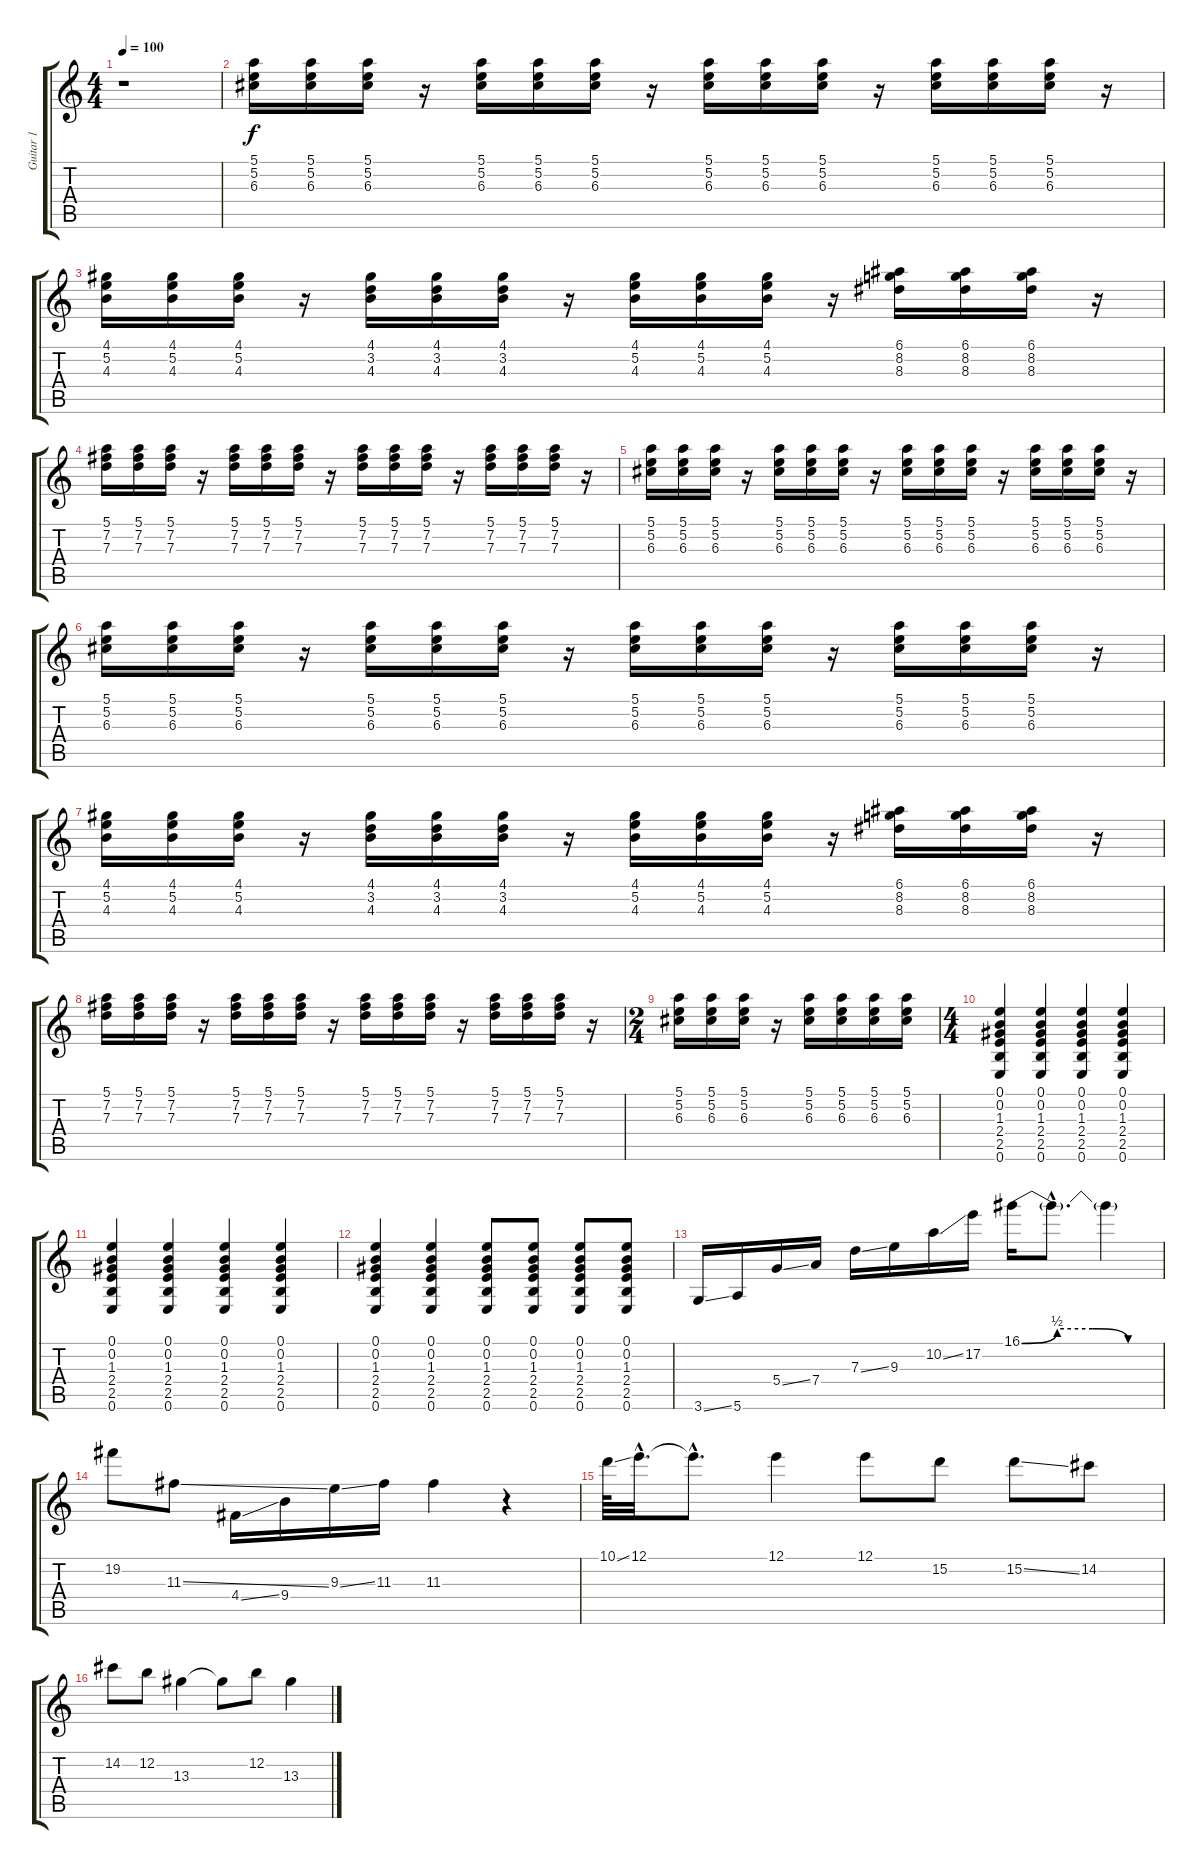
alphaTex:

\track ("Guitar 1" "Guitar 1") {instrument overdrivenguitar}
\staff {score tabs}
\tuning (E4 B3 G3 D3 A2 E2) {hide}
\ts (4 4)
\tempo 100
\clef g2
\ks c
r.1{dy f} |
(5.1 5.2 6.3).16 (5.1 5.2 6.3).16 (5.1 5.2 6.3).16 r.16 (5.1 5.2 6.3).16 (5.1 5.2 6.3).16 (5.1 5.2 6.3).16 r.16 (5.1 5.2 6.3).16 (5.1 5.2 6.3).16 (5.1 5.2 6.3).16 r.16 (5.1 5.2 6.3).16 (5.1 5.2 6.3).16 (5.1 5.2 6.3).16 r.16 |
(4.1 5.2 4.3).16 (4.1 5.2 4.3).16 (4.1 5.2 4.3).16 r.16 (4.1 3.2 4.3).16 (4.1 3.2 4.3).16 (4.1 3.2 4.3).16 r.16 (4.1 5.2 4.3).16 (4.1 5.2 4.3).16 (4.1 5.2 4.3).16 r.16 (6.1 8.2 8.3).16 (6.1 8.2 8.3).16 (6.1 8.2 8.3).16 r.16 |
(5.1 7.2 7.3).16 (5.1 7.2 7.3).16 (5.1 7.2 7.3).16 r.16 (5.1 7.2 7.3).16 (5.1 7.2 7.3).16 (5.1 7.2 7.3).16 r.16 (5.1 7.2 7.3).16 (5.1 7.2 7.3).16 (5.1 7.2 7.3).16 r.16 (5.1 7.2 7.3).16 (5.1 7.2 7.3).16 (5.1 7.2 7.3).16 r.16 |
(5.1 5.2 6.3).16 (5.1 5.2 6.3).16 (5.1 5.2 6.3).16 r.16 (5.1 5.2 6.3).16 (5.1 5.2 6.3).16 (5.1 5.2 6.3).16 r.16 (5.1 5.2 6.3).16 (5.1 5.2 6.3).16 (5.1 5.2 6.3).16 r.16 (5.1 5.2 6.3).16 (5.1 5.2 6.3).16 (5.1 5.2 6.3).16 r.16 |
(5.1 5.2 6.3).16 (5.1 5.2 6.3).16 (5.1 5.2 6.3).16 r.16 (5.1 5.2 6.3).16 (5.1 5.2 6.3).16 (5.1 5.2 6.3).16 r.16 (5.1 5.2 6.3).16 (5.1 5.2 6.3).16 (5.1 5.2 6.3).16 r.16 (5.1 5.2 6.3).16 (5.1 5.2 6.3).16 (5.1 5.2 6.3).16 r.16 |
(4.1 5.2 4.3).16 (4.1 5.2 4.3).16 (4.1 5.2 4.3).16 r.16 (4.1 3.2 4.3).16 (4.1 3.2 4.3).16 (4.1 3.2 4.3).16 r.16 (4.1 5.2 4.3).16 (4.1 5.2 4.3).16 (4.1 5.2 4.3).16 r.16 (6.1 8.2 8.3).16 (6.1 8.2 8.3).16 (6.1 8.2 8.3).16 r.16 |
(5.1 7.2 7.3).16 (5.1 7.2 7.3).16 (5.1 7.2 7.3).16 r.16 (5.1 7.2 7.3).16 (5.1 7.2 7.3).16 (5.1 7.2 7.3).16 r.16 (5.1 7.2 7.3).16 (5.1 7.2 7.3).16 (5.1 7.2 7.3).16 r.16 (5.1 7.2 7.3).16 (5.1 7.2 7.3).16 (5.1 7.2 7.3).16 r.16 |
\ts (2 4)
(5.1 5.2 6.3).16 (5.1 5.2 6.3).16 (5.1 5.2 6.3).16 r.16 (5.1 5.2 6.3).16 (5.1 5.2 6.3).16 (5.1 5.2 6.3).16 (5.1 5.2 6.3).16 |
\ts (4 4)
(0.1 0.2 1.3 2.4 2.5 0.6).4 (0.1 0.2 1.3 2.4 2.5 0.6).4 (0.1 0.2 1.3 2.4 2.5 0.6).4 (0.1 0.2 1.3 2.4 2.5 0.6).4 |
(0.1 0.2 1.3 2.4 2.5 0.6).4 (0.1 0.2 1.3 2.4 2.5 0.6).4 (0.1 0.2 1.3 2.4 2.5 0.6).4 (0.1 0.2 1.3 2.4 2.5 0.6).4 |
(0.1 0.2 1.3 2.4 2.5 0.6).4 (0.1 0.2 1.3 2.4 2.5 0.6).4 (0.1 0.2 1.3 2.4 2.5 0.6).8 (0.1 0.2 1.3 2.4 2.5 0.6).8 (0.1 0.2 1.3 2.4 2.5 0.6).8 (0.1 0.2 1.3 2.4 2.5 0.6).8 |
3.6{ss}.16 5.6.16 5.4{ss}.16 7.4.16 7.3{ss}.16 9.3.16 10.2{ss}.16 17.2.16 16.1{be (custom 0 0 15 2 30 2 45 0 60 0)}.16 16.1{hac t}.8{d} 16.1{t}.4 |
19.2.8 11.3{ss}.8 4.4{ss}.16 9.4.16 9.3{ss}.16 11.3.16 11.3.4 r.4 |
10.1{ss}.64 12.1{hac}.32{d} 12.1{hac t}.8{d} 12.1.4 12.1.8 15.2.8 15.2{ss}.8 14.2.8 |
14.2.8 12.2.8 13.3.4 13.3{t}.8 12.2.8 13.3.4
